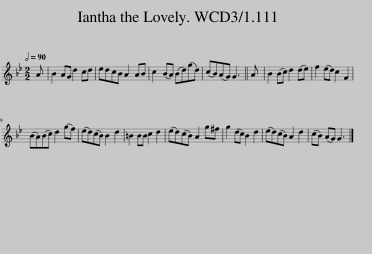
X:1
L:1/8
Q:1/2=90
M:2/2
I:linebreak $
K:Gmin
V:1 treble
V:1
 A | B2 AG d2 cd | edcB A2 AB | c2 (BA) (Bd)(gd) | (cB)(AG) G3 || %5
 A | B2 (Bc) d2 (de) | f2 (ed) c2 F2 |$ (BA)(Bc) d2 (gf) | (ed)(cB) B2 d2 | %10
 =B2 BB c2 d2 | (ed)(cB) A2 g^f | g2 (dc) B2 d2 | (ed)(cB) A2 d2 | (cB) (AG) G3 |] %15
